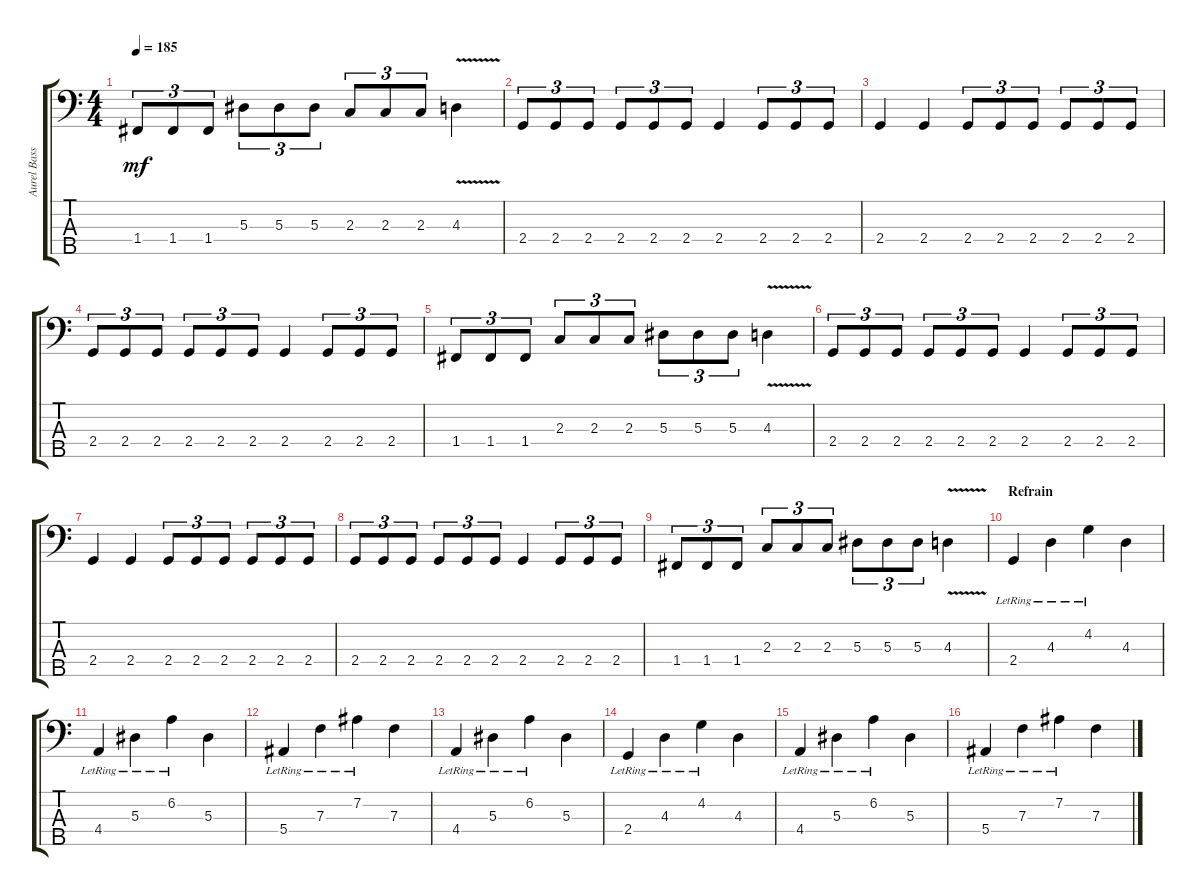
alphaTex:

\track ("Aurel Bass" "Aurel Bass") {instrument electricbassfinger}
\staff {score tabs}
\tuning (Ab2 Eb2 Bb1 F1 C1) {hide}
\ts (4 4)
\tempo 185
\clef f4
\ks c
1.4.8{tu (3 2) dy mf} 1.4.8{tu (3 2)} 1.4.8{tu (3 2)} 5.3.8{tu (3 2)} 5.3.8{tu (3 2)} 5.3.8{tu (3 2)} 2.3.8{tu (3 2)} 2.3.8{tu (3 2)} 2.3.8{tu (3 2)} 4.3{v}.4 |
2.4.8{tu (3 2)} 2.4.8{tu (3 2)} 2.4.8{tu (3 2)} 2.4.8{tu (3 2)} 2.4.8{tu (3 2)} 2.4.8{tu (3 2)} 2.4.4 2.4.8{tu (3 2)} 2.4.8{tu (3 2)} 2.4.8{tu (3 2)} |
2.4.4 2.4.4 2.4.8{tu (3 2)} 2.4.8{tu (3 2)} 2.4.8{tu (3 2)} 2.4.8{tu (3 2)} 2.4.8{tu (3 2)} 2.4.8{tu (3 2)} |
2.4.8{tu (3 2)} 2.4.8{tu (3 2)} 2.4.8{tu (3 2)} 2.4.8{tu (3 2)} 2.4.8{tu (3 2)} 2.4.8{tu (3 2)} 2.4.4 2.4.8{tu (3 2)} 2.4.8{tu (3 2)} 2.4.8{tu (3 2)} |
1.4.8{tu (3 2)} 1.4.8{tu (3 2)} 1.4.8{tu (3 2)} 2.3.8{tu (3 2)} 2.3.8{tu (3 2)} 2.3.8{tu (3 2)} 5.3.8{tu (3 2)} 5.3.8{tu (3 2)} 5.3.8{tu (3 2)} 4.3{v}.4 |
2.4.8{tu (3 2)} 2.4.8{tu (3 2)} 2.4.8{tu (3 2)} 2.4.8{tu (3 2)} 2.4.8{tu (3 2)} 2.4.8{tu (3 2)} 2.4.4 2.4.8{tu (3 2)} 2.4.8{tu (3 2)} 2.4.8{tu (3 2)} |
2.4.4 2.4.4 2.4.8{tu (3 2)} 2.4.8{tu (3 2)} 2.4.8{tu (3 2)} 2.4.8{tu (3 2)} 2.4.8{tu (3 2)} 2.4.8{tu (3 2)} |
2.4.8{tu (3 2)} 2.4.8{tu (3 2)} 2.4.8{tu (3 2)} 2.4.8{tu (3 2)} 2.4.8{tu (3 2)} 2.4.8{tu (3 2)} 2.4.4 2.4.8{tu (3 2)} 2.4.8{tu (3 2)} 2.4.8{tu (3 2)} |
1.4.8{tu (3 2)} 1.4.8{tu (3 2)} 1.4.8{tu (3 2)} 2.3.8{tu (3 2)} 2.3.8{tu (3 2)} 2.3.8{tu (3 2)} 5.3.8{tu (3 2)} 5.3.8{tu (3 2)} 5.3.8{tu (3 2)} 4.3{v}.4 |
\section ("" "Refrain")
2.4{lr}.4 4.3{lr}.4 4.2{lr}.4 4.3.4 |
4.4{lr}.4 5.3{lr}.4 6.2{lr}.4 5.3.4 |
5.4{lr}.4 7.3{lr}.4 7.2{lr}.4 7.3.4 |
4.4{lr}.4 5.3{lr}.4 6.2{lr}.4 5.3.4 |
2.4{lr}.4 4.3{lr}.4 4.2{lr}.4 4.3.4 |
4.4{lr}.4 5.3{lr}.4 6.2{lr}.4 5.3.4 |
5.4{lr}.4 7.3{lr}.4 7.2{lr}.4 7.3.4
